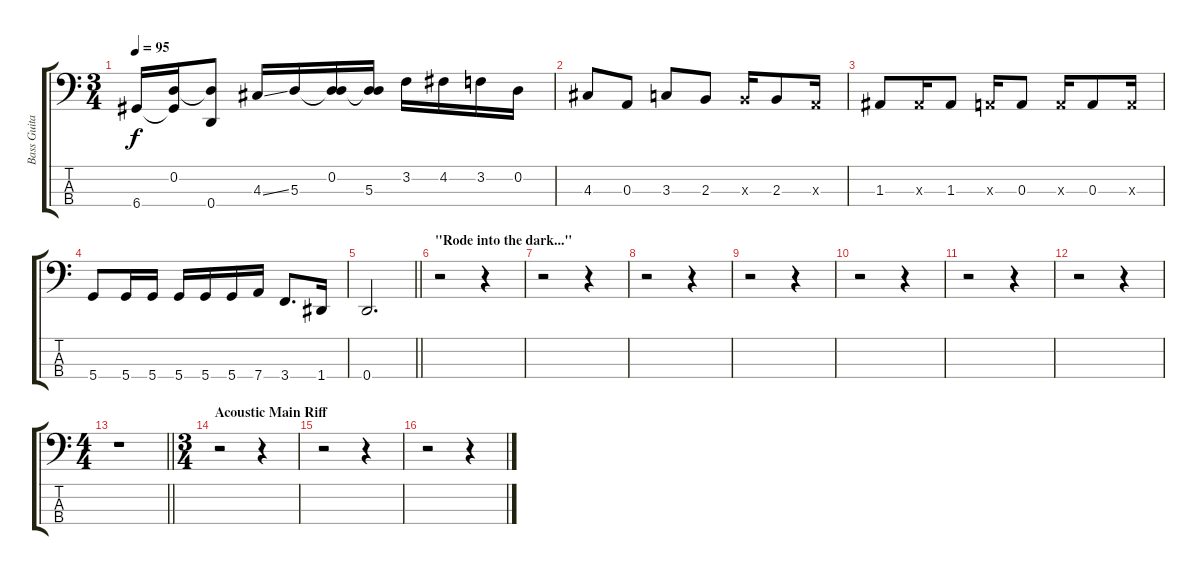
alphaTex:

\track ("Bass Guitar" "Bass Guita") {instrument electricbassfinger}
\staff {score tabs}
\tuning (G2 D2 A1 D1) {hide}
\ts (3 4)
\tempo 95
\clef f4
\ks c
6.4.16{dy f} (0.2 6.4{t}).16 (0.2{t} 0.4).8 4.3{ss}.16 5.3.16 (0.2 5.3{t}).16 (0.2{t} 5.3).16 3.2.16 4.2.16 3.2.16 0.2.16 |
4.3.8 0.3.8 3.3.8 2.3.8 2.3{x}.16 2.3.8 0.3{x}.16 |
1.3.8 1.3{x}.16 1.3.8 0.3{x}.16 0.3.8 0.3{x}.16 0.3.8 0.3{x}.16 |
5.4.8 5.4.16 5.4.16 5.4.16 5.4.16 5.4.16 7.4.16 3.4.8{d} 1.4.16 |
\barLineRight lightlight
0.4.2{d} |
\section ("" "\"Rode into the dark...\"")
r.2 r.4 |
r.2 r.4 |
r.2 r.4 |
r.2 r.4 |
r.2 r.4 |
r.2 r.4 |
r.2 r.4 |
\ts (4 4)
\barLineRight lightlight
r.1 |
\ts (3 4)
\section ("" "Acoustic Main Riff")
r.2 r.4 |
r.2 r.4 |
r.2 r.4
